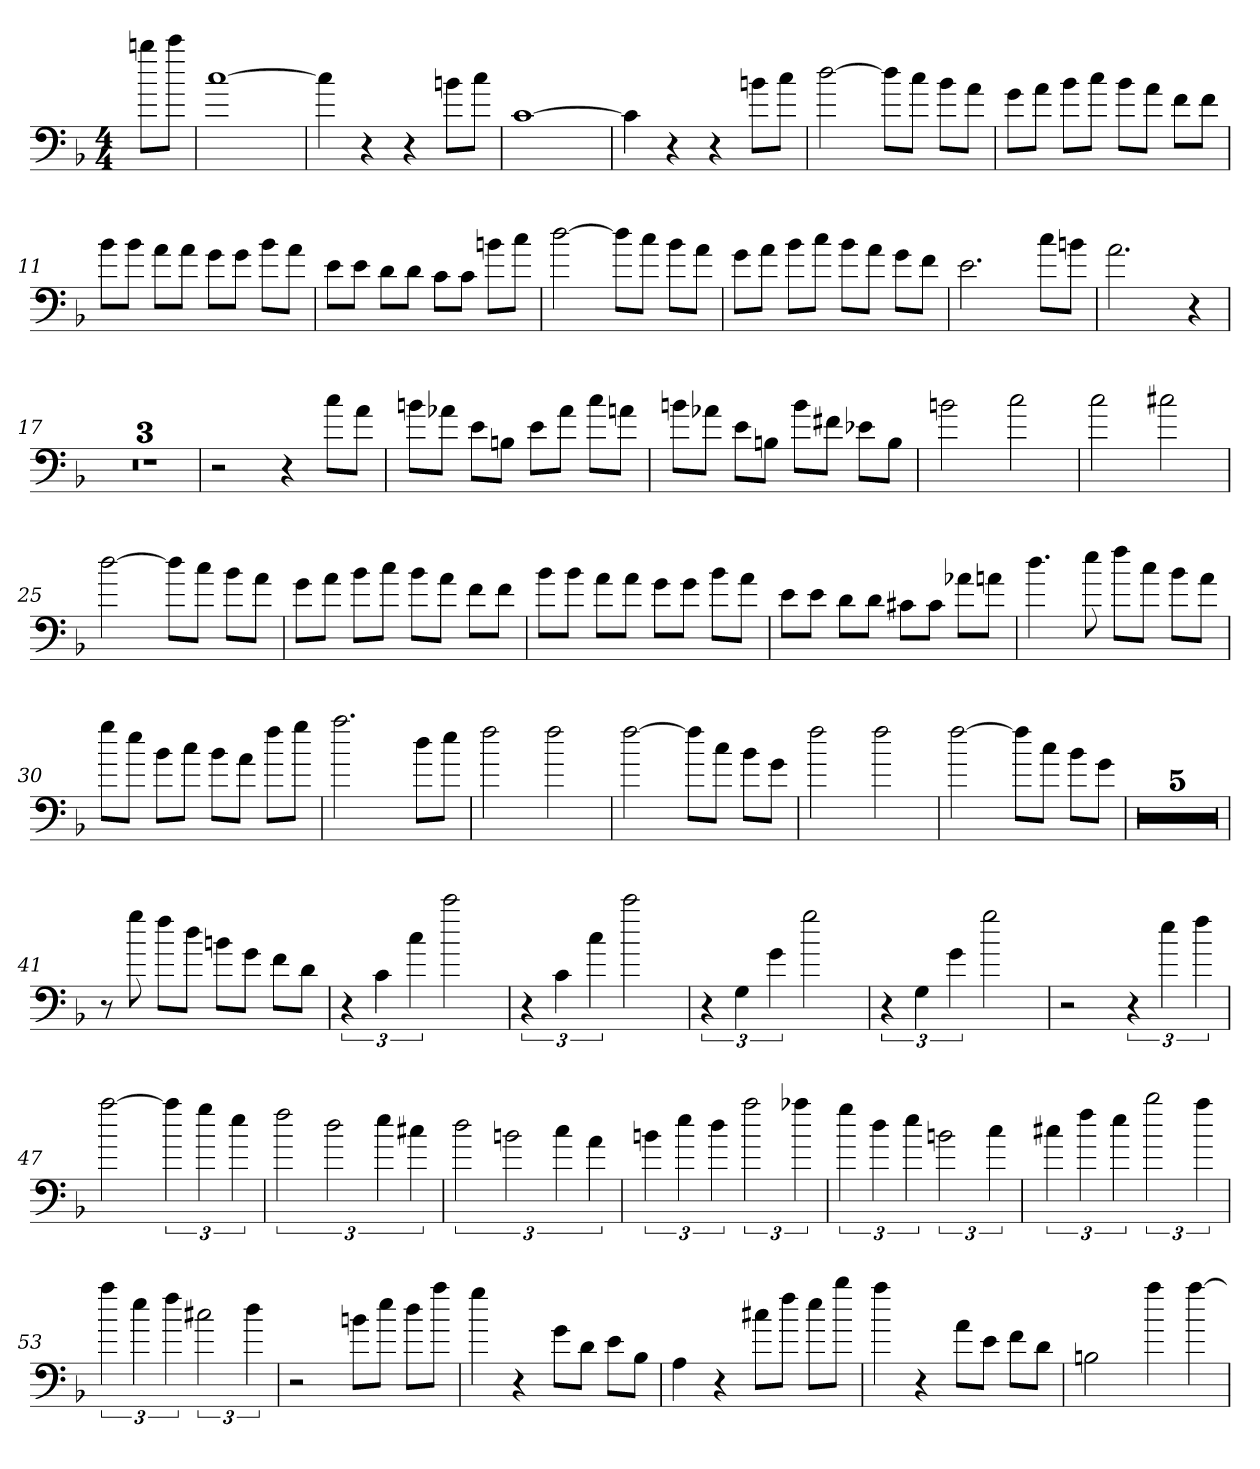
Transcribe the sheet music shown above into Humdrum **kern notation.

**kern
*part1
*staff1
*clefF4
*k[b-]
*F:
*M4/4
=
8bbn\L
8ccc\J
=5
[1cc
=6
4cc]
4r
4r
8bn\L
8cc\J
=7
[1c
=8
4c]
4r
4r
8bn\L
8cc\J
=9
[2dd
8dd\L]
8cc\J
8b-\L
8a\J
=10
8g\L
8a\J
8b-\L
8cc\J
8b-\L
8a\J
8f\L
8f\J
=11
8b-\L
8b-\J
8a\L
8a\J
8g\L
8g\J
8b-\L
8a\J
=12
8e\L
8e\J
8d\L
8d\J
8c\L
8c\J
8bn\L
8cc\J
=13
[2dd
8dd\L]
8cc\J
8b-\L
8a\J
=14
8g\L
8a\J
8b-\L
8cc\J
8b-\L
8a\J
8g\L
8f\J
=15
2.e
8cc\L
8bn\J
=16
2.a
4r
=17
1r
=18
1r
=19
1r
=20
2r
4r
8cc\L
8a\J
=21
8bn\L
8a-X\J
8e\L
8Bn\J
8e\L
8a-\J
8cc\L
8an\J
=22
8bn\L
8a-X\J
8e\L
8Bn\J
8b\L
8f#X\J
8e-X\L
8B\J
=23
2bn
2cc
=24
2cc
2cc#X
=25
[2dd
8dd\L]
8cc\J
8b-\L
8a\J
=26
8g\L
8a\J
8b-\L
8cc\J
8b-\L
8a\J
8f\L
8f\J
=27
8b-\L
8b-\J
8a\L
8a\J
8g\L
8g\J
8b-\L
8a\J
=28
8e\L
8e\J
8d\L
8d\J
8c#X\L
8c#\J
8a-X\L
8an\J
=29
4.dd
8ee
8ff\L
8cc\J
8b-\L
8a\J
=30
8gg\L
8ee\J
8b-\L
8cc\J
8b-\L
8a\J
8ff\L
8gg\J
=31
2.aa
8dd\L
8ee\J
=32
2ff
2ff
=33
[2ff
8ff\L]
8cc\J
8b-\L
8g\J
=34
2ff
2ff
=35
[2ff
8ff\L]
8cc\J
8b-\L
8g\J
=36
1r
=37
1r
=38
1r
=39
1r
=40
1r
=41
8r
8gg
8ff\L
8dd\J
8bn\L
8g\J
8f\L
8d\J
=42
6r
6c
6cc
2ccc
=43
6r
6c
6cc
2ccc
=44
6r
6G
6g
2gg
=45
6r
6G
6g
2gg
=46
2r
6r
6ee
6ff
=47
[2aa
6aa]
6gg
6ee
=48
3ff
3dd
6ee
6cc#X
=49
3dd
3bn
6cc
6a
=50
6bn
6ee
6dd
3aa
6aa-X
=51
6gg
6dd
6ee
3bn
6cc
=52
6cc#X
6ff
6ee
3bb-
6aa
=53
6aa
6ee
6ff
3cc#X
6dd
=54
2r
8bn\L
8ee\J
8dd\L
8aa\J
=55
4gg
4r
8g\L
8d\J
8e\L
8B-\J
=56
4A
4r
8cc#X\L
8ff\J
8ee\L
8bb-\J
=57
4aa
4r
8a\L
8e\J
8f\L
8d\J
=58
2Bn
4aa
[4aa
=
*-
